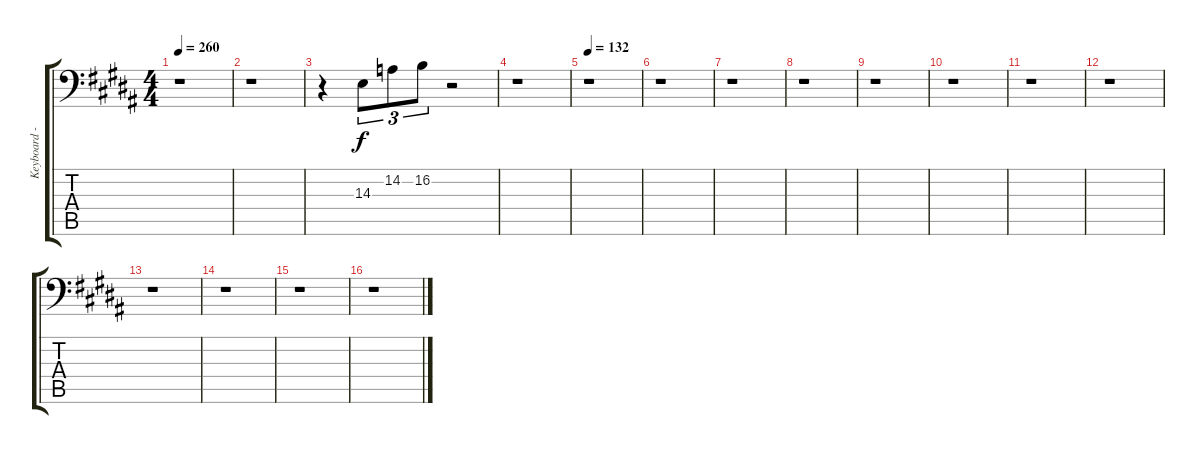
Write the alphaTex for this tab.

\track ("Keyboard - Jordan Rudess" "Keyboard -") {instrument acousticgrandpiano}
\staff {score tabs}
\tuning (C3 G2 D2 A1 E1 B0) {hide}
\ts (4 4)
\tempo 260
\clef f4
\ks b
r.1{dy f} |
r.1 |
r.4 14.3.8{tu (3 2)} 14.2.8{tu (3 2)} 16.2.8{tu (3 2)} r.2 |
r.1 |
\tempo 132
r.1 |
r.1 |
r.1 |
r.1 |
r.1 |
r.1 |
r.1 |
r.1 |
r.1 |
r.1 |
r.1 |
r.1
